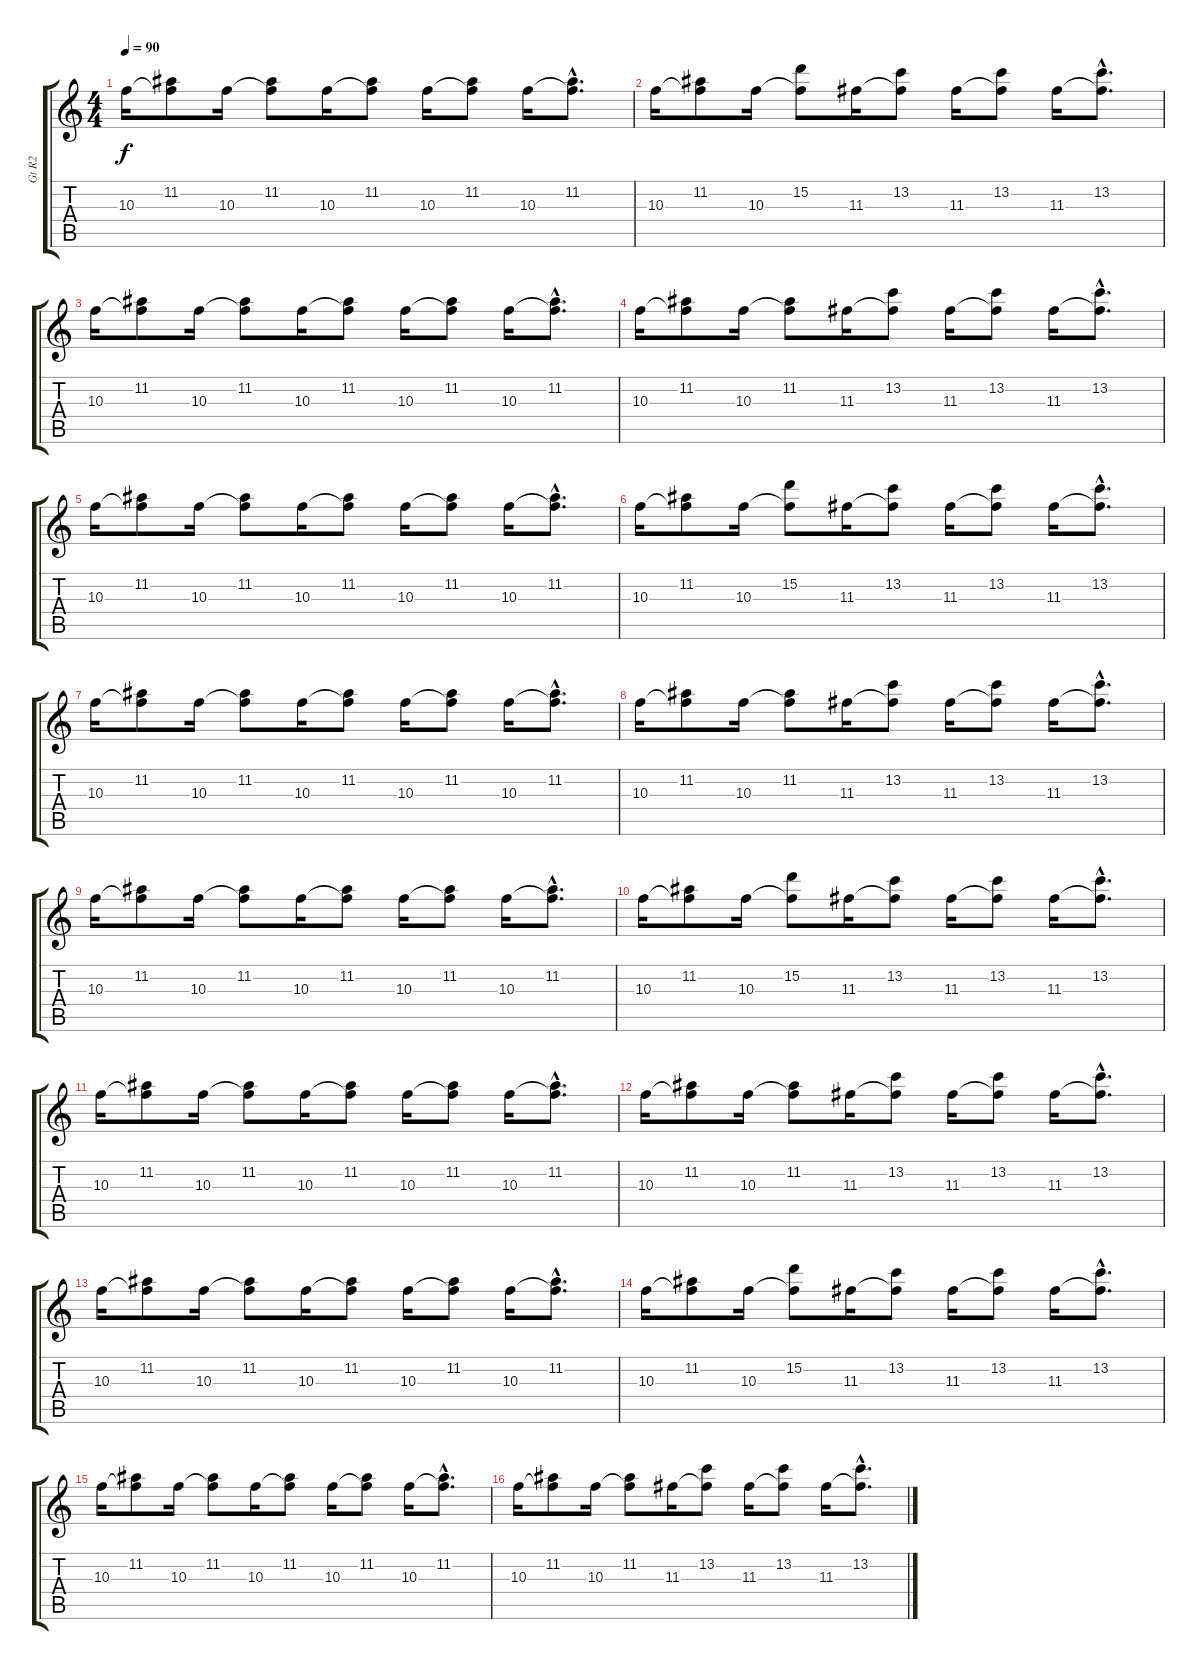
\track ("Gt R2" "Gt R2") {instrument electricguitarjazz}
\staff {score tabs}
\tuning (E4 B3 G3 D3 A2 E2) {hide}
\ts (4 4)
\tempo 90
\clef g2
\ks c
10.3.16{dy f} (11.2 10.3{t}).8 10.3.16 (11.2 10.3{t}).8 10.3.16 (11.2 10.3{t}).8 10.3.16 (11.2 10.3{t}).8 10.3.16 (11.2{hac} 10.3{hac t}).8{d} |
10.3.16 (11.2 10.3{t}).8 10.3.16 (15.2 10.3{t}).8 11.3.16 (13.2 11.3{t}).8 11.3.16 (13.2 11.3{t}).8 11.3.16 (13.2{hac} 11.3{hac t}).8{d} |
10.3.16 (11.2 10.3{t}).8 10.3.16 (11.2 10.3{t}).8 10.3.16 (11.2 10.3{t}).8 10.3.16 (11.2 10.3{t}).8 10.3.16 (11.2{hac} 10.3{hac t}).8{d} |
10.3.16 (11.2 10.3{t}).8 10.3.16 (11.2 10.3{t}).8 11.3.16 (13.2 11.3{t}).8 11.3.16 (13.2 11.3{t}).8 11.3.16 (13.2{hac} 11.3{hac t}).8{d} |
10.3.16 (11.2 10.3{t}).8 10.3.16 (11.2 10.3{t}).8 10.3.16 (11.2 10.3{t}).8 10.3.16 (11.2 10.3{t}).8 10.3.16 (11.2{hac} 10.3{hac t}).8{d} |
10.3.16 (11.2 10.3{t}).8 10.3.16 (15.2 10.3{t}).8 11.3.16 (13.2 11.3{t}).8 11.3.16 (13.2 11.3{t}).8 11.3.16 (13.2{hac} 11.3{hac t}).8{d} |
10.3.16 (11.2 10.3{t}).8 10.3.16 (11.2 10.3{t}).8 10.3.16 (11.2 10.3{t}).8 10.3.16 (11.2 10.3{t}).8 10.3.16 (11.2{hac} 10.3{hac t}).8{d} |
10.3.16 (11.2 10.3{t}).8 10.3.16 (11.2 10.3{t}).8 11.3.16 (13.2 11.3{t}).8 11.3.16 (13.2 11.3{t}).8 11.3.16 (13.2{hac} 11.3{hac t}).8{d} |
10.3.16 (11.2 10.3{t}).8 10.3.16 (11.2 10.3{t}).8 10.3.16 (11.2 10.3{t}).8 10.3.16 (11.2 10.3{t}).8 10.3.16 (11.2{hac} 10.3{hac t}).8{d} |
10.3.16 (11.2 10.3{t}).8 10.3.16 (15.2 10.3{t}).8 11.3.16 (13.2 11.3{t}).8 11.3.16 (13.2 11.3{t}).8 11.3.16 (13.2{hac} 11.3{hac t}).8{d} |
10.3.16 (11.2 10.3{t}).8 10.3.16 (11.2 10.3{t}).8 10.3.16 (11.2 10.3{t}).8 10.3.16 (11.2 10.3{t}).8 10.3.16 (11.2{hac} 10.3{hac t}).8{d} |
10.3.16 (11.2 10.3{t}).8 10.3.16 (11.2 10.3{t}).8 11.3.16 (13.2 11.3{t}).8 11.3.16 (13.2 11.3{t}).8 11.3.16 (13.2{hac} 11.3{hac t}).8{d} |
10.3.16 (11.2 10.3{t}).8 10.3.16 (11.2 10.3{t}).8 10.3.16 (11.2 10.3{t}).8 10.3.16 (11.2 10.3{t}).8 10.3.16 (11.2{hac} 10.3{hac t}).8{d} |
10.3.16 (11.2 10.3{t}).8 10.3.16 (15.2 10.3{t}).8 11.3.16 (13.2 11.3{t}).8 11.3.16 (13.2 11.3{t}).8 11.3.16 (13.2{hac} 11.3{hac t}).8{d} |
10.3.16 (11.2 10.3{t}).8 10.3.16 (11.2 10.3{t}).8 10.3.16 (11.2 10.3{t}).8 10.3.16 (11.2 10.3{t}).8 10.3.16 (11.2{hac} 10.3{hac t}).8{d} |
10.3.16 (11.2 10.3{t}).8 10.3.16 (11.2 10.3{t}).8 11.3.16 (13.2 11.3{t}).8 11.3.16 (13.2 11.3{t}).8 11.3.16 (13.2{hac} 11.3{hac t}).8{d}
